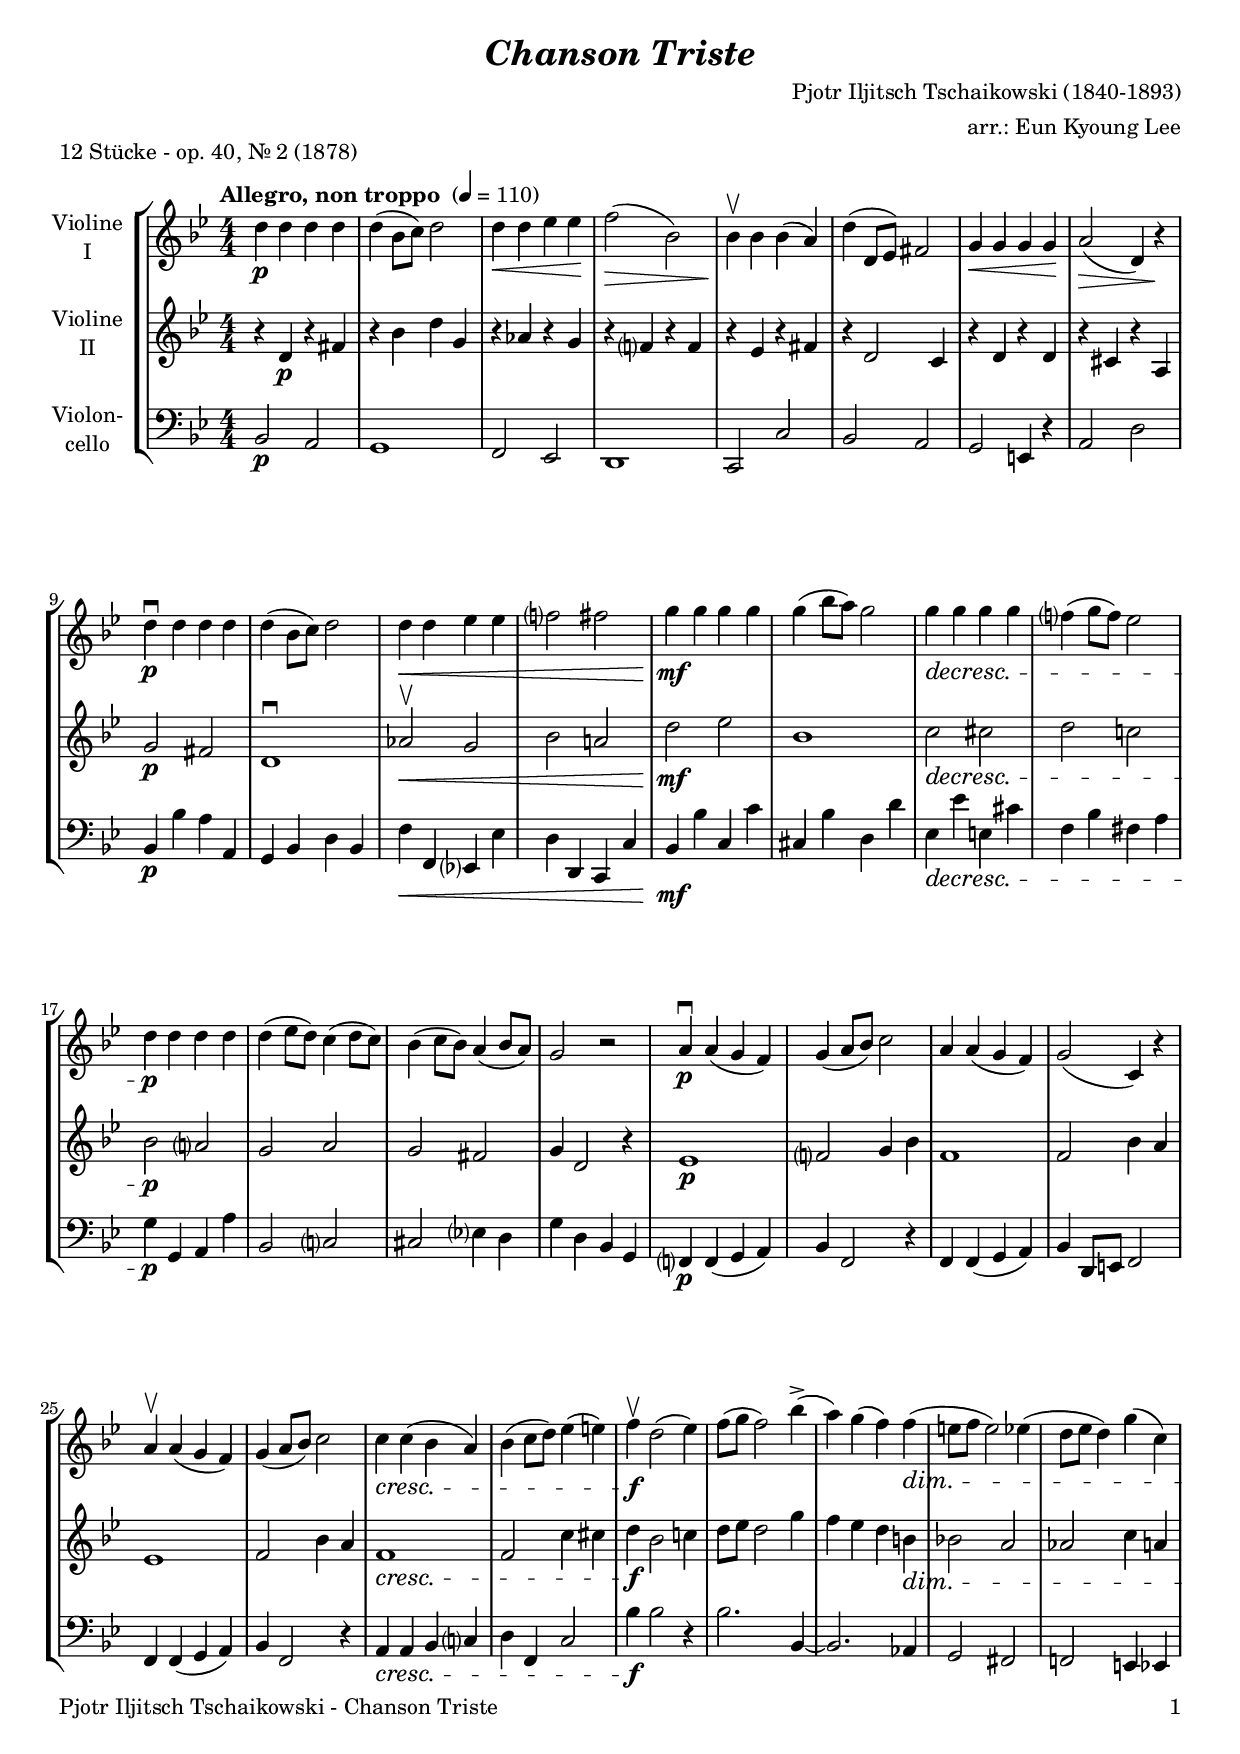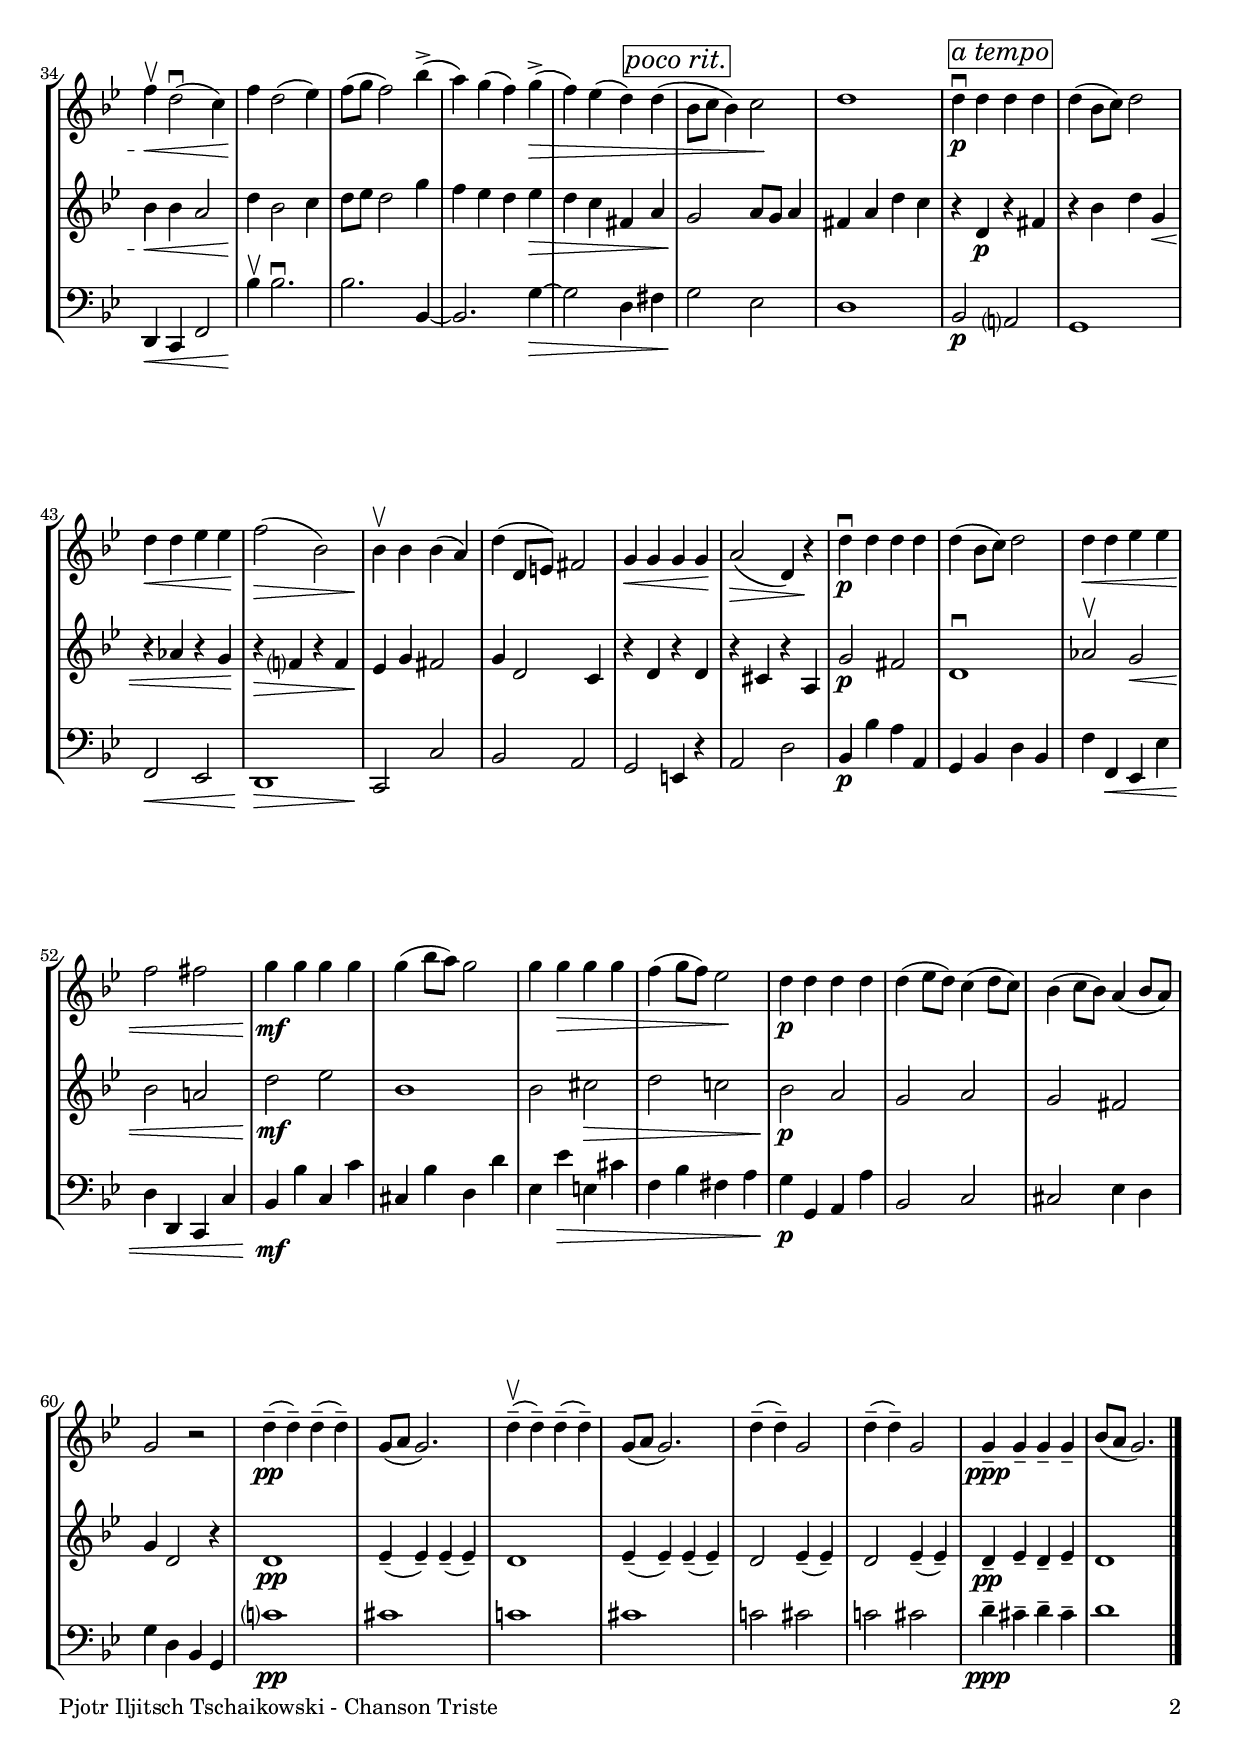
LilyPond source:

\version "2.20.2"
\include "deutsch.ly"
  
#(set-global-staff-size 19)

\header {
  title     = \markup \bold \italic "Chanson Triste"
  composer  = "Pjotr Iljitsch Tschaikowski (1840-1893)"
  arranger  = "arr.: Eun Kyoung Lee"
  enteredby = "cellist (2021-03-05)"
  piece     = "12 Stücke - op. 40, Nr. 2 (1878)"
}

voiceconsts = {
  \key g \minor
  \time 4/4
  \clef "treble"
  \numericTimeSignature
  \compressEmptyMeasures
  % Set default beaming for all staves
%  \set Timing.beamExceptions = #'()
%  \set Timing.baseMoment     = #(ly:make-moment 1 4)
%  \set Timing.beatStructure  = #'(1 1 1)
  \tempo "Allegro, non troppo " 4=110
}

micl = "clarinet"
mifl = "flute"
miob = "oboe"
mifh = "french horn"
misx = "tenor sax"
mist = "string ensemble 1"
miba = "cello"

atem = \mark \markup \box \italic "a tempo"
pori = \mark \markup \box \italic "poco rit."

va = \relative c'' {
  \voiceconsts

  d4\p d d d
  d( b8 c) d2
  d4\< d es es\!
  f2(\> b,)
  b4\!\upbow b b( a)
  d( d,8 es) fis2
  g4\< g g g\!

  a2(\> d,4) r\!
  d'\downbow\p d d d
  d( b8 c) d2
  d4\< d es es
  f?2 fis
  g4\!\mf g g g
  g( b8 a) g2

  g4\decresc g g g
  f?( g8 f) es2
  d4\p d d d
  d( es8 d) c4( d8 c)
  b4( c8 b) a4( b8 a)
  g2 r
  a4\downbow\p a( g f)

  g( a8 b) c2
  a4 a( g f)
  g2( c,4) r
  a'\upbow a( g f)
  g( a8 b) c2
  c4\cresc c( b a)
  b( c8 d) es4( e)

  f\upbow\f d2( es4)
  f8( g f2) b4(->
  a) g( f) f(\dim
  e8 f e2) es4(
  d8 es d4) g( c,)
  f\upbow\< d2(\downbow c4)
  f\! d2( es4)

  f8( g f2) b4(->
  a) g( f) g(->\>
  f) es( d) d( \pori
  b8 c b4) c2\!
  d1
  d4\downbow\p d \atem d d

  d( b8 c) d2
  d4\< d es es\!
  f2(\> b,)
  b4\upbow\! b b( a)
  d( d,8 e) fis2
  g4\< g g g\!
  a2(\> d,4) r\!

  d'\downbow\p d d d
  d( b8 c) d2
  d4\< d es es
  f2 fis
  g4\!\mf g g g
  g( b8 a) g2
  g4 g\> g g

  f( g8 f) es2\!
  d4\p d d d
  d( es8 d) c4( d8 c)
  b4( c8 b) a4( b8 a)
  g2 r
  d'4(--\pp d)-- d(-- d)--
  g,8( a g2.)

  d'4(--\upbow d)-- d(-- d)--
  g,8( a g2.)
  d'4(-- d)-- g,2
  d'4(-- d)-- g,2
  g4--\ppp g-- g-- g--
  b8( a g2.) \bar "|."
}

vb = \relative c' {
  \voiceconsts

  r4 d\p r fis
  r b d g,
  r as r g
  r f? r f
  r es r fis
  r d2 c4
  r d r d

  r cis r a
  g'2\p fis
  d1\downbow
  as'2\upbow\< g
  b a!
  d\!\mf es
  b1

  c2\decresc cis
  d c!
  b\p a?
  g a
  g fis
  g4 d2 r4
  es1\p

  f?2 g4 b
  f1
  f2 b4 a
  es1
  f2 b4 a
  f1\cresc
  f2 c'4 cis

  d\f b2 c!4
  d8 es d2 g4
  f es d h\dim
  b!2 a
  as c4 a
  b\< b a2
  d4\! b2 c4

  d8 es d2 g4
  f es d es\>
  d c fis, a \pori
  g2\! a8 g a4
  fis a d c
  r d,\p \atem r fis

  r b d g,\<
  r as r g\!
  r\> f? r f
  es\! g fis2
  g4 d2 c4
  r d r d
  r cis r a

  g'2\p fis
  d1\downbow
  as'2\upbow g\<
  b a!
  d\!\mf es
  b1
  b2 cis\>

  d c!
  b\!\p a
  g a
  g fis
  g4 d2 r4
  d1\pp
  es4(-- es)-- es(-- es)--

  d1
  es4(-- es)-- es(-- es)--
  d2 es4(-- es)--
  d2 es4(-- es)--
  d--\pp es-- d-- es--
  d1 \bar "|."
}

vc = \relative c {
  \voiceconsts
  \clef "bass"
  
  b2\p a
  g1
  f2 es
  d1
  c2 c'
  b a
  g e4 r

  a2 d
  b4\p b' a a,
  g b d b
  f'\< f, es? es'
  d d, c c'
  b\!\mf b' c, c'
  cis, b' d, d'

  es,\decresc es' e, cis'
  f, b fis a
  g\p g, a a'
  b,2 c?
  cis es?4 d
  g d b g
  f?\p f( g a)

  b f2 r4
  f f( g a)
  b d,8 e f2
  f4 f( g a)
  b f2 r4
  a\cresc a b c?
  d f, c'2

  b'4\f b2 r4
  b2. b,4~
  b2. as4
  g2 fis
  f! e4 es
  d\< c f2
  b'4\!\upbow b2.\downbow

  b b,4~
  b2. g'4~\>
  g2 d4 fis \pori
  g2\! es
  d1
  b2\p \atem a?

  g1
  f2\< es
  d1\!\>
  c2\! c'
  b a
  g e4 r
  a2 d

  b4\p b' a a,
  g b d b
  f' f,\< es es'
  d d, c c'
  b\!\mf b' c, c'
  cis, b' d, d'
  es, es'\> e, cis'

  f, b fis a
  g\!\p g, a a'
  b,2 c
  cis es4 d
  g d b g
  c'?1\pp
  cis

  c!
  cis
  c!2 cis
  c! cis
  d4--\ppp cis-- d-- cis--
  d1 \bar "|."
}


music = \new StaffGroup <<
      \new Staff {
	\set Staff.midiInstrument = \mist
	\set Staff.instrumentName = \markup \center-column { "Violine" "I" }
	\transpose g g { \va }
      }

      \new Staff {
	\set Staff.midiInstrument = \mist
	\set Staff.instrumentName = \markup \center-column { "Violine" "II" }
	\transpose g g { \vb }
      }

      \new Staff {
	\set Staff.midiInstrument = \miba
	\set Staff.instrumentName = \markup \center-column { "Violon-" "cello" }
	\transpose g g { \vc }
      }
>>

\book {
   \paper {
    print-page-number = ##t
    print-first-page-number = ##t
    ragged-last-bottom = ##f
    oddHeaderMarkup = \markup \null
    evenHeaderMarkup = \markup \null
    oddFooterMarkup = \markup {
      \fill-line {
        \on-the-fly #print-page-number-check-first
        "Pjotr Iljitsch Tschaikowski - Chanson Triste" \fromproperty #'page:page-number-string
      }
    }
    evenFooterMarkup = \oddFooterMarkup
  } \score {
    \music
    \layout {}
  }

  \score {
    \unfoldRepeats \music

    \midi {
      \context {
        \Score
      }
    }
  }
}